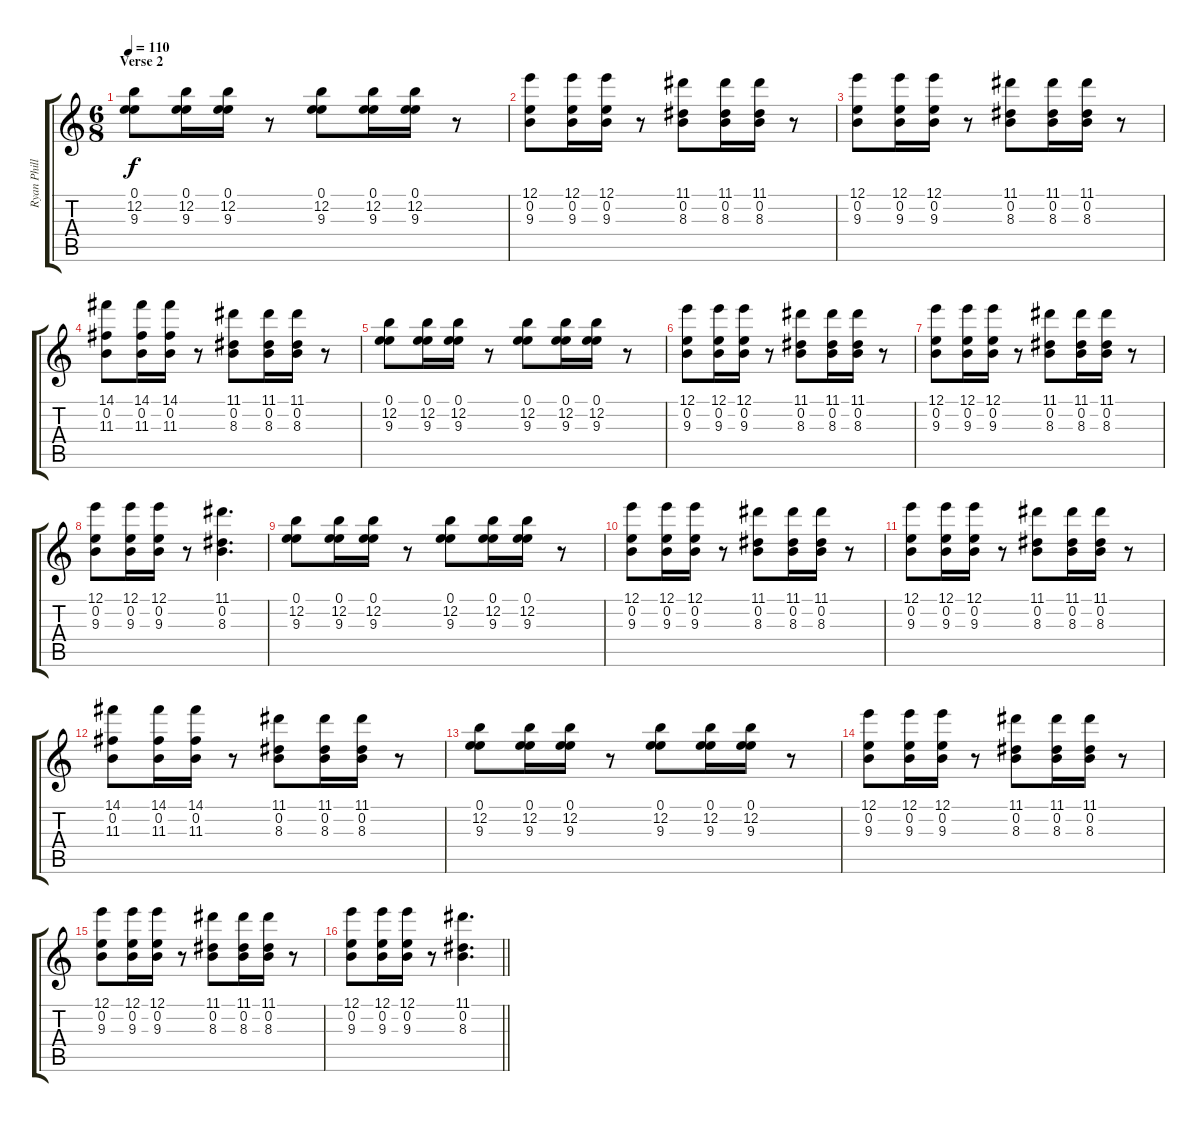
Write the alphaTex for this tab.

\track ("Ryan Phillips | Gtr. 2" "Ryan Phill") {instrument distortionguitar}
\staff {score tabs}
\tuning (E4 B3 G3 D3 A2 E2) {hide}
\ts (6 8)
\section ("" "Verse 2")
\tempo 110
\clef g2
\ks c
(0.1 12.2 9.3).8{dy f} (0.1 12.2 9.3).16 (0.1 12.2 9.3).16 r.8 (0.1 12.2 9.3).8 (0.1 12.2 9.3).16 (0.1 12.2 9.3).16 r.8 |
(12.1 0.2 9.3).8 (12.1 0.2 9.3).16 (12.1 0.2 9.3).16 r.8 (11.1 0.2 8.3).8 (11.1 0.2 8.3).16 (11.1 0.2 8.3).16 r.8 |
(12.1 0.2 9.3).8 (12.1 0.2 9.3).16 (12.1 0.2 9.3).16 r.8 (11.1 0.2 8.3).8 (11.1 0.2 8.3).16 (11.1 0.2 8.3).16 r.8 |
(14.1 0.2 11.3).8 (14.1 0.2 11.3).16 (14.1 0.2 11.3).16 r.8 (11.1 0.2 8.3).8 (11.1 0.2 8.3).16 (11.1 0.2 8.3).16 r.8 |
(0.1 12.2 9.3).8 (0.1 12.2 9.3).16 (0.1 12.2 9.3).16 r.8 (0.1 12.2 9.3).8 (0.1 12.2 9.3).16 (0.1 12.2 9.3).16 r.8 |
(12.1 0.2 9.3).8 (12.1 0.2 9.3).16 (12.1 0.2 9.3).16 r.8 (11.1 0.2 8.3).8 (11.1 0.2 8.3).16 (11.1 0.2 8.3).16 r.8 |
(12.1 0.2 9.3).8 (12.1 0.2 9.3).16 (12.1 0.2 9.3).16 r.8 (11.1 0.2 8.3).8 (11.1 0.2 8.3).16 (11.1 0.2 8.3).16 r.8 |
(12.1 0.2 9.3).8 (12.1 0.2 9.3).16 (12.1 0.2 9.3).16 r.8 (11.1 0.2 8.3).4{d} |
(0.1 12.2 9.3).8 (0.1 12.2 9.3).16 (0.1 12.2 9.3).16 r.8 (0.1 12.2 9.3).8 (0.1 12.2 9.3).16 (0.1 12.2 9.3).16 r.8 |
(12.1 0.2 9.3).8 (12.1 0.2 9.3).16 (12.1 0.2 9.3).16 r.8 (11.1 0.2 8.3).8 (11.1 0.2 8.3).16 (11.1 0.2 8.3).16 r.8 |
(12.1 0.2 9.3).8 (12.1 0.2 9.3).16 (12.1 0.2 9.3).16 r.8 (11.1 0.2 8.3).8 (11.1 0.2 8.3).16 (11.1 0.2 8.3).16 r.8 |
(14.1 0.2 11.3).8 (14.1 0.2 11.3).16 (14.1 0.2 11.3).16 r.8 (11.1 0.2 8.3).8 (11.1 0.2 8.3).16 (11.1 0.2 8.3).16 r.8 |
(0.1 12.2 9.3).8 (0.1 12.2 9.3).16 (0.1 12.2 9.3).16 r.8 (0.1 12.2 9.3).8 (0.1 12.2 9.3).16 (0.1 12.2 9.3).16 r.8 |
(12.1 0.2 9.3).8 (12.1 0.2 9.3).16 (12.1 0.2 9.3).16 r.8 (11.1 0.2 8.3).8 (11.1 0.2 8.3).16 (11.1 0.2 8.3).16 r.8 |
(12.1 0.2 9.3).8 (12.1 0.2 9.3).16 (12.1 0.2 9.3).16 r.8 (11.1 0.2 8.3).8 (11.1 0.2 8.3).16 (11.1 0.2 8.3).16 r.8 |
\barLineRight lightlight
(12.1 0.2 9.3).8 (12.1 0.2 9.3).16 (12.1 0.2 9.3).16 r.8 (11.1 0.2 8.3).4{d}
